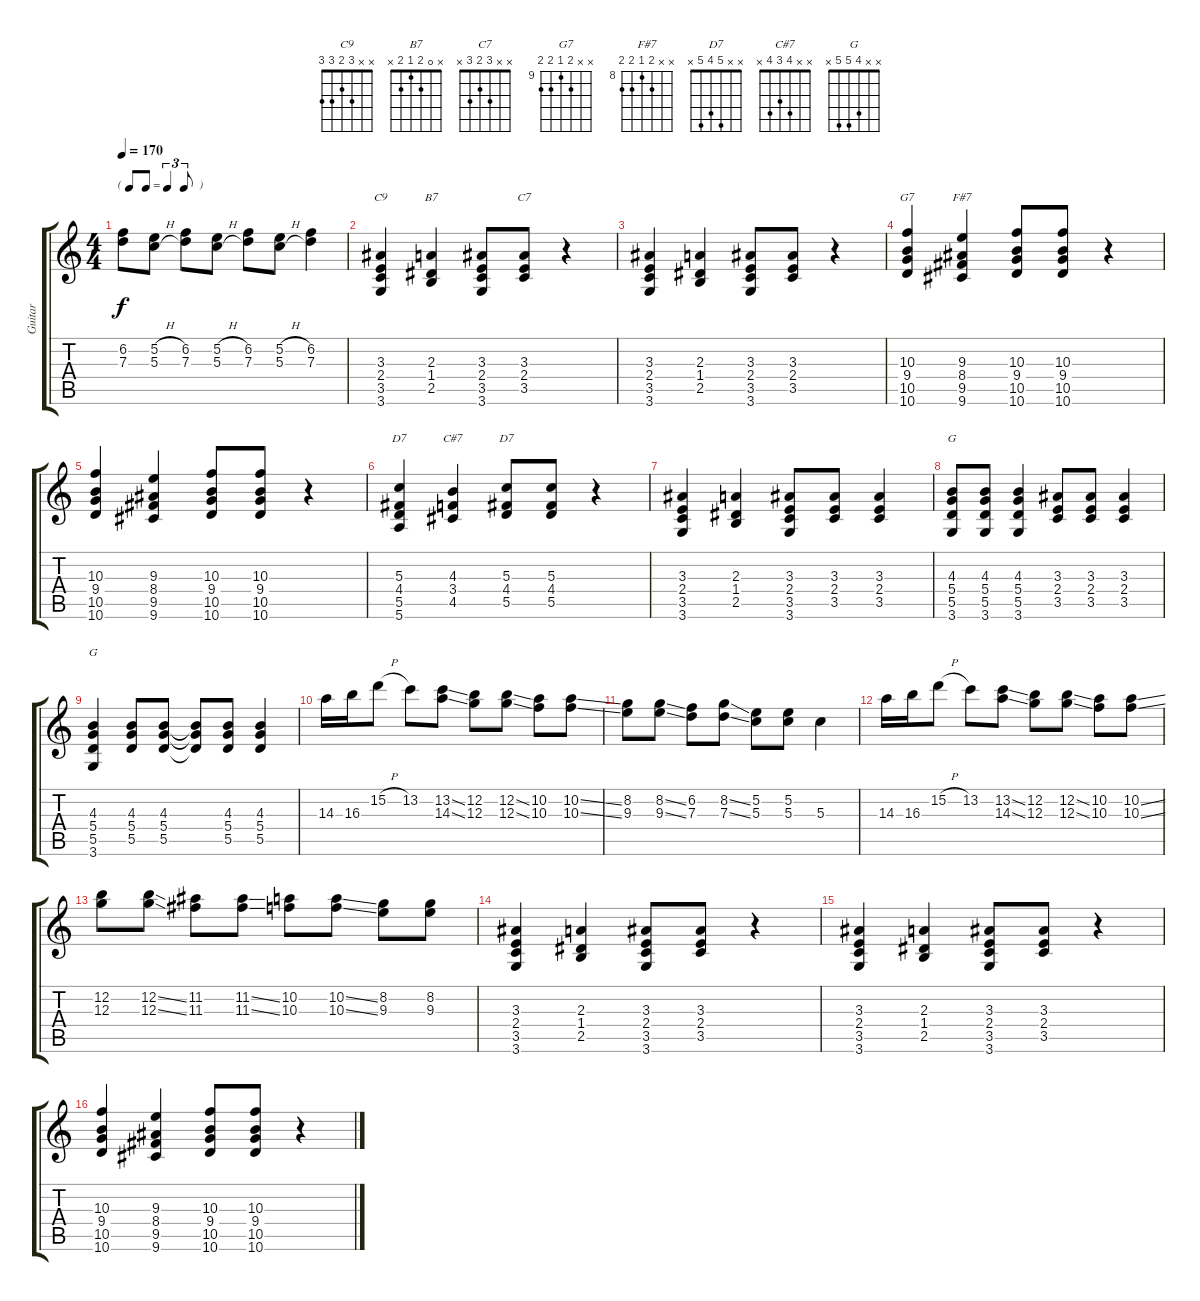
\track ("Guitar" "Guitar") {instrument electricguitarclean}
\staff {score tabs}
\tuning (E4 B3 G3 D3 A2 E2) {hide}
\chord ("C9" x x 3 2 3 3)
\chord ("B7" x 0 2 1 2 x)
\chord ("C7" x x 3 2 3 x)
\chord ("G7" x x 10 9 10 10) {firstfret 9}
\chord ("F#7" x x 9 8 9 9) {firstfret 8}
\chord ("D7" x x 5 4 5 5)
\chord ("C#7" x x 4 3 4 x)
\chord ("D7" x x 5 4 5 x)
\chord ("G" x x 4 5 5 3)
\chord ("G" x x 4 5 5 x)
\ts (4 4)
\tf triplet8th
\tempo 170
\clef g2
\ks c
(6.2 7.3).8{dy f} (5.2{h} 5.3{h}).8 (6.2 7.3).8 (5.2{h} 5.3{h}).8 (6.2 7.3).8 (5.2{h} 5.3{h}).8 (6.2 7.3).4 |
(3.3 2.4 3.5 3.6).4{ch "C9"} (2.3 1.4 2.5).4{ch "B7"} (3.3 2.4 3.5 3.6).8 (3.3 2.4 3.5).8{ch "C7"} r.4 |
(3.3 2.4 3.5 3.6).4 (2.3 1.4 2.5).4 (3.3 2.4 3.5 3.6).8 (3.3 2.4 3.5).8 r.4 |
(10.3 9.4 10.5 10.6).4{ch "G7"} (9.3 8.4 9.5 9.6).4{ch "F#7"} (10.3 9.4 10.5 10.6).8 (10.3 9.4 10.5 10.6).8 r.4 |
(10.3 9.4 10.5 10.6).4 (9.3 8.4 9.5 9.6).4 (10.3 9.4 10.5 10.6).8 (10.3 9.4 10.5 10.6).8 r.4 |
(5.3 4.4 5.5 5.6).4{ch "D7"} (4.3 3.4 4.5).4{ch "C#7"} (5.3 4.4 5.5).8{ch "D7"} (5.3 4.4 5.5).8 r.4 |
(3.3 2.4 3.5 3.6).4 (2.3 1.4 2.5).4 (3.3 2.4 3.5 3.6).8 (3.3 2.4 3.5).8 (3.3 2.4 3.5).4 |
(4.3 5.4 5.5 3.6).8{ch "G"} (4.3 5.4 5.5 3.6).8 (4.3 5.4 5.5 3.6).4 (3.3 2.4 3.5).8 (3.3 2.4 3.5).8 (3.3 2.4 3.5).4 |
(4.3 5.4 5.5 3.6).4{ch "G"} (4.3 5.4 5.5).8 (4.3 5.4 5.5).8 (4.3{t} 5.4{t} 5.5{t}).8 (4.3 5.4 5.5).8 (4.3 5.4 5.5).4 |
14.3.16 16.3.16 15.2{h}.8 13.2.8 (13.2{ss} 14.3{ss}).8 (12.2 12.3).8 (12.2{ss} 12.3{ss}).8 (10.2 10.3).8 (10.2{ss} 10.3{ss}).8 |
(8.2 9.3).8 (8.2{ss} 9.3{ss}).8 (6.2 7.3).8 (8.2{ss} 7.3{ss}).8 (5.2 5.3).8 (5.2 5.3).8 5.3.4 |
14.3.16 16.3.16 15.2{h}.8 13.2.8 (13.2{ss} 14.3{ss}).8 (12.2 12.3).8 (12.2{ss} 12.3{ss}).8 (10.2 10.3).8 (10.2{ss} 10.3{ss}).8 |
(12.2 12.3).8 (12.2{ss} 12.3{ss}).8 (11.2 11.3).8 (11.2{ss} 11.3{ss}).8 (10.2 10.3).8 (10.2{ss} 10.3{ss}).8 (8.2 9.3).8 (8.2 9.3).8 |
(3.3 2.4 3.5 3.6).4 (2.3 1.4 2.5).4 (3.3 2.4 3.5 3.6).8 (3.3 2.4 3.5).8 r.4 |
(3.3 2.4 3.5 3.6).4 (2.3 1.4 2.5).4 (3.3 2.4 3.5 3.6).8 (3.3 2.4 3.5).8 r.4 |
(10.3 9.4 10.5 10.6).4 (9.3 8.4 9.5 9.6).4 (10.3 9.4 10.5 10.6).8 (10.3 9.4 10.5 10.6).8 r.4
